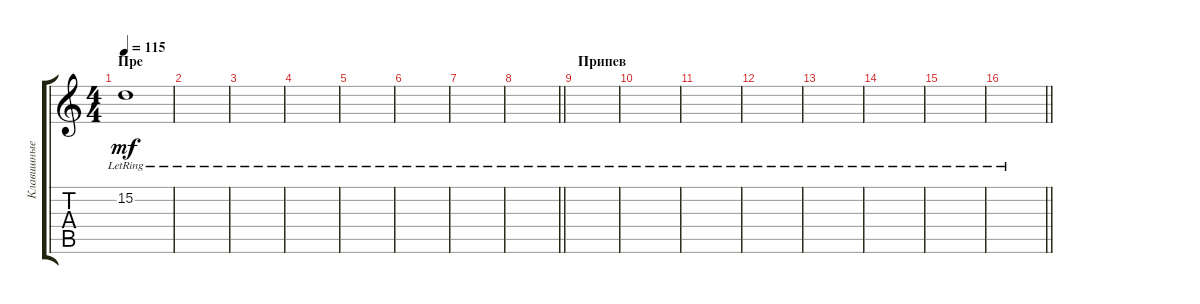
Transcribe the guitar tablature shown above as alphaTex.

\track ("Клавишные" "Клавишные") {instrument brightacousticpiano}
\staff {score tabs}
\tuning (E4 B3 G3 D3 A2 E2) {hide}
\ts (4 4)
\section ("" "Пре")
\tempo 115
\clef g2
\ks c
15.2{lr}.1{dy mf} |
|
|
|
|
|
|
\barLineRight lightlight
|
\section ("" "Припев")
|
|
|
|
|
|
|
\barLineRight lightlight
